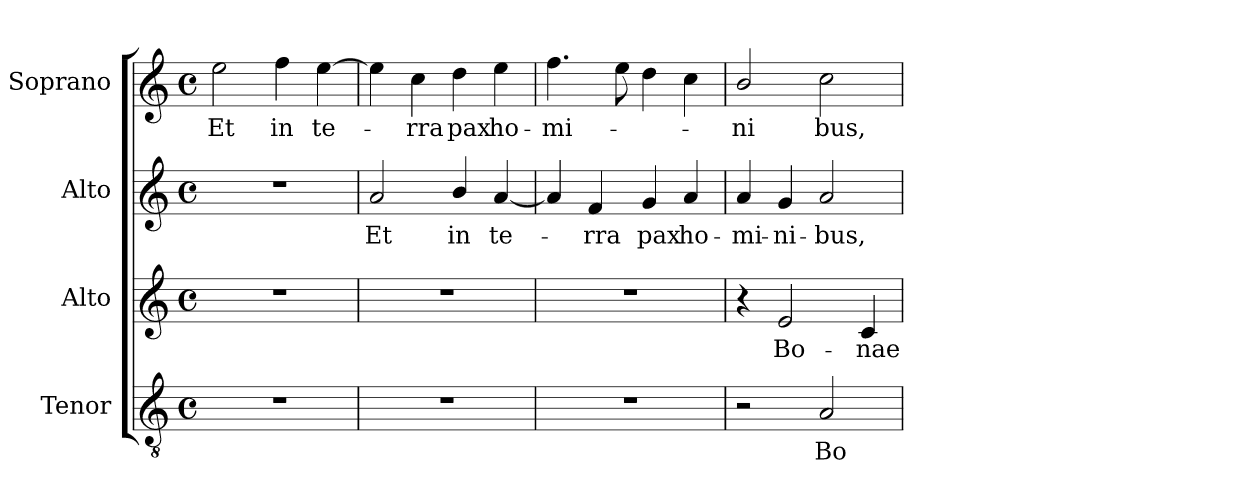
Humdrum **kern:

**kern	**text	**kern	**text	**kern	**text	**kern	**text
*part4	*part4	*part3	*part3	*part2	*part2	*part1	*part1
*staff4	*staff4	*staff3	*staff3	*staff2	*staff2	*staff1	*staff1
*I"Tenor	*	*I"Alto	*	*I"Alto	*	*I"Soprano	*
*I'T.	*	*I'A.	*	*I'A.	*	*I'S.	*
!!LO:PB:g=z
*clefGv2	*	*clefG2	*	*clefG2	*	*clefG2	*
*ITrd7c12	*	*	*	*	*	*	*
*k[]	*	*k[]	*	*k[]	*	*k[]	*
*C:	*	*C:	*	*C:	*	*C:	*
*M4/4	*	*M4/4	*	*M4/4	*	*M4/4	*
*met(c)	*	*met(c)	*	*met(c)	*	*met(c)	*
=1	=1	=1	=1	=1	=1	=1	=1
!	!	!	!	!	!	!	!LO:LY:b:color=#000000
1r	.	1r	.	1r	.	2eei\	Et
!	!	!	!	!	!	!	!LO:LY:b:color=#000000
.	.	.	.	.	.	4ffi\	in
!	!	!	!	!	!	!	!LO:LY:b:color=#000000
.	.	.	.	.	.	[4eei\	te-
=2	=2	=2	=2	=2	=2	=2	=2
!	!	!	!	!	!LO:LY:b:color=#000000	!	!
1r	.	1r	.	2ai/	Et	4eei\]	.
!	!	!	!	!	!	!	!LO:LY:b:color=#000000
.	.	.	.	.	.	4cci\	-rra
!	!	!	!	!	!LO:LY:b:color=#000000	!	!
!	!	!	!	!	!	!	!LO:LY:b:color=#000000
.	.	.	.	4bi/	in	4ddi\	pax
!	!	!	!	!	!LO:LY:b:color=#000000	!	!
!	!	!	!	!	!	!	!LO:LY:b:color=#000000
.	.	.	.	[4ai/	te-	4eei\	ho-
=3	=3	=3	=3	=3	=3	=3	=3
!	!	!	!	!	!	!	!LO:LY:b:color=#000000
1r	.	1r	.	4ai/]	.	4.ffi\	-mi-
!	!	!	!	!	!LO:LY:b:color=#000000	!	!
.	.	.	.	4fi/	-rra	.	.
.	.	.	.	.	.	8eei\	.
!	!	!	!	!	!LO:LY:b:color=#000000	!	!
.	.	.	.	4gi/	pax	4ddi\	.
!	!	!	!	!	!LO:LY:b:color=#000000	!	!
.	.	.	.	4ai/	ho-	4cci\	.
=4	=4	=4	=4	=4	=4	=4	=4
!	!	!	!	!	!LO:LY:b:color=#000000	!	!
!	!	!	!	!	!	!	!LO:LY:b:color=#000000
2r	.	4r	.	4ai/	-mi-	2bi/	-ni
!	!	!	!LO:LY:b:color=#000000	!	!	!	!
!	!	!	!	!	!LO:LY:b:color=#000000	!	!
.	.	2ei/	Bo-	4gi/	-ni-	.	.
!	!LO:LY:b:color=#000000	!	!	!	!	!	!
!	!	!	!	!	!LO:LY:b:color=#000000	!	!
!	!	!	!	!	!	!	!LO:LY:b:color=#000000
2AAi/	Bo-	.	.	2ai/	-bus,	2cci\	bus,
!	!	!	!LO:LY:b:color=#000000	!	!	!	!
.	.	4ci/	-nae	.	.	.	.
=	=	=	=	=	=	=	=
*-	*-	*-	*-	*-	*-	*-	*-
